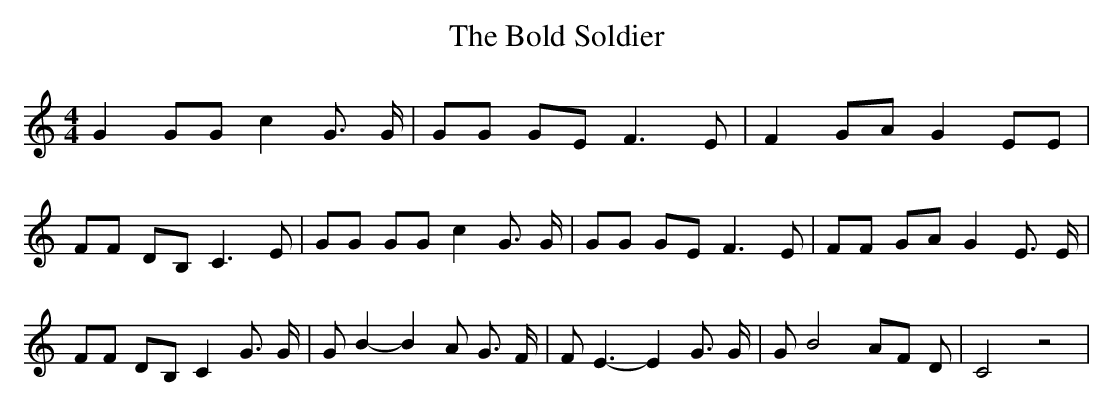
X:1
T:The Bold Soldier
M:4/4
L:1/8
K:C
 G2 GG c2 G3/2 G/2| GG GE F3 E| F2 GA G2 EE| FF DB, C3 E| GG GG c2 G3/2 G/2|\
 GG GE F3 E| FF GA G2 E3/2 E/2| FF DB, C2 G3/2 G/2| G B2- B2 A G3/2 F/2|\
 F E3- E2 G3/2 G/2| G B4 AF D| C4 z4|
